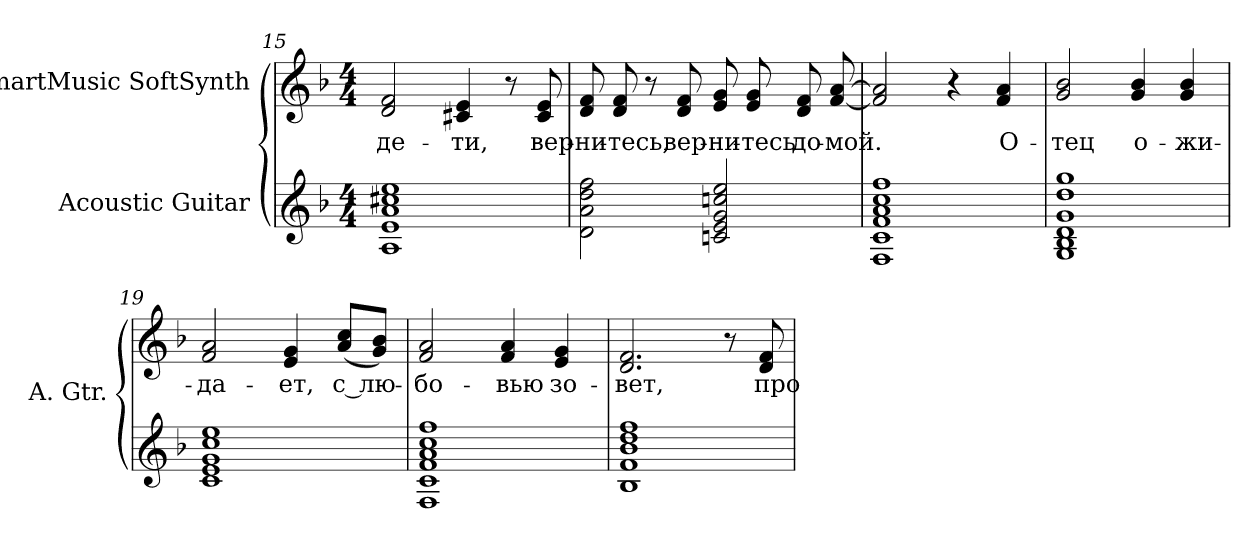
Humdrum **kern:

**kern	**kern	**text
*part2	*part1	*part1
*staff2	*staff1	*staff1
*I"Acoustic Guitar	*I"SmartMusic SoftSynth	*
*I'A. Gtr.	*	*
!!LO:LB:g=z
*clefG2	*clefG2	*
*ITrd7c12	*	*
*k[b-]	*k[b-]	*
*d:	*d:	*
*M4/4	*M4/4	*
=15	=15	=15
!	!	!LO:LY:b:color=#000000
1AAi 1Ei 1Ai 1c#Xi 1ei	2di/ 2fi	де-
!	!	!LO:LY:b:color=#000000
.	4c#Xi/ 4ei	-ти,
.	8r	.
!	!	!LO:LY:b:color=#000000
.	8c#i/ 8ei	вер-
=16	=16	=16
!	!	!LO:LY:b:color=#000000
2Di\ 2Ai 2di 2fi	8di/ 8fi	-ни-
!	!	!LO:LY:b:color=#000000
.	8di/ 8fi	-тесь,
.	8r	.
!	!	!LO:LY:b:color=#000000
.	8di/ 8fi	вер-
!	!	!LO:LY:b:color=#000000
2Cni/ 2Ei 2Gi 2cni 2ei	8ei/ 8gi	-ни-
!	!	!LO:LY:b:color=#000000
.	8ei/ 8gi	-тесь
!	!	!LO:LY:b:color=#000000
.	8di/ 8fi	до-
!	!	!LO:LY:b:color=#000000
.	[<8fi/ [>8ai	-мой.
=17	=17	=17
1FFi 1Ci 1Fi 1Ai 1ci 1fi	2fi/] 2ai]	.
.	4r	.
!	!	!LO:LY:b:color=#000000
.	4fi/ 4ai	О-
=18	=18	=18
!	!	!LO:LY:b:color=#000000
1GGi 1BB-i 1Di 1Gi 1di 1gi	2gi/ 2b-i	-тец
!	!	!LO:LY:b:color=#000000
.	4gi/ 4b-i	о-
!	!	!LO:LY:b:color=#000000
.	4gi/ 4b-i	-жи-
!!LO:LB:g=z
=19	=19	=19
!	!	!LO:LY:b:color=#000000
1Ci 1Ei 1Gi 1ci 1ei	2fi/ 2ai	-да-
!	!	!LO:LY:b:color=#000000
.	4ei/ 4gi	-ет,
!	!	!LO:LY:b:color=#000000
.	(8ai/ 8cciL	с лю-
.	8gi/ 8b-iJ)	.
=20	=20	=20
!	!	!LO:LY:b:color=#000000
1FFi 1Ci 1Fi 1Ai 1ci 1fi	2fi/ 2ai	-бо-
!	!	!LO:LY:b:color=#000000
.	4fi/ 4ai	-вью
!	!	!LO:LY:b:color=#000000
.	4ei/ 4gi	зо-
=21	=21	=21
!	!	!LO:LY:b:color=#000000
1BB-i 1Fi 1B-i 1di 1fi	2.di/ 2.fi	-вет,
.	8r	.
!	!	!LO:LY:b:color=#000000
.	8di/ 8fi	про-
=	=	=
*-	*-	*-
